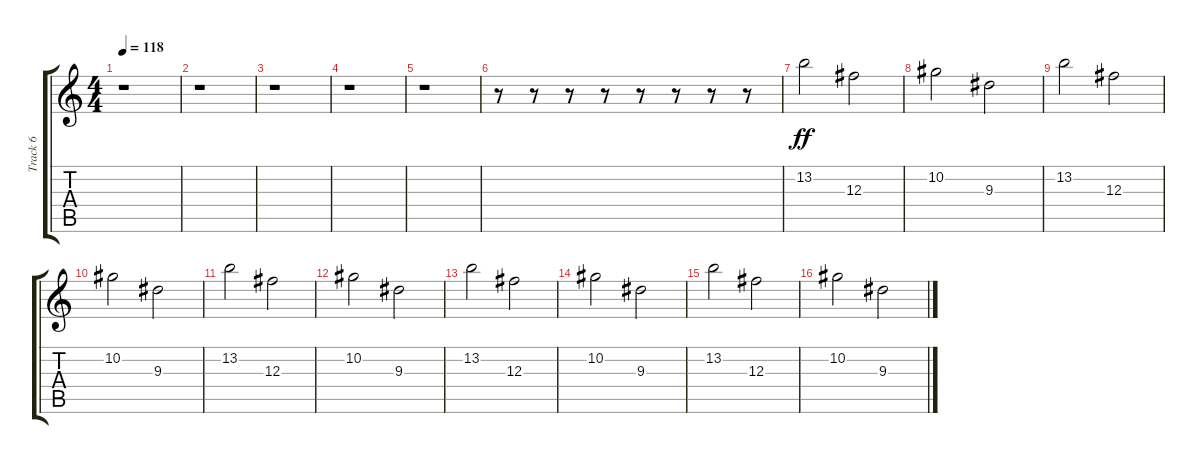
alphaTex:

\track ("Track 6" "Track 6") {instrument overdrivenguitar}
\staff {score tabs}
\tuning (Eb4 Bb3 Gb3 Db3 Ab2 Eb2) {hide}
\ts (4 4)
\tempo 118
\clef g2
\ks c
r.1{dy ff} |
r.1 |
r.1 |
r.1 |
r.1 |
r.8 r.8 r.8 r.8 r.8 r.8 r.8 r.8 |
13.2.2 12.3.2 |
10.2.2 9.3.2 |
13.2.2 12.3.2 |
10.2.2 9.3.2 |
13.2.2 12.3.2 |
10.2.2 9.3.2 |
13.2.2 12.3.2 |
10.2.2 9.3.2 |
13.2.2 12.3.2 |
10.2.2 9.3.2
